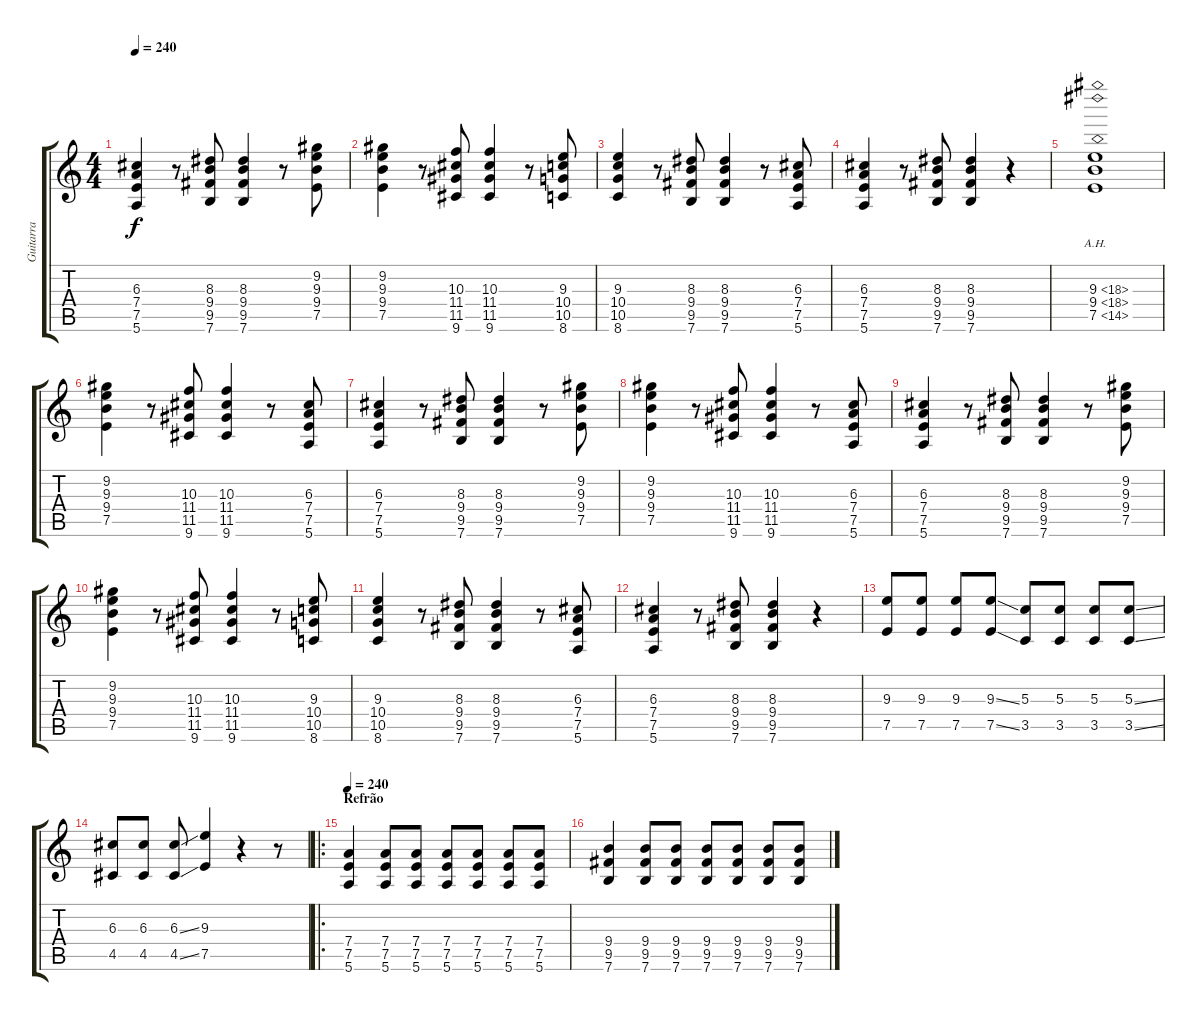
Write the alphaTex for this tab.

\track ("Guitarra" "Guitarra") {instrument overdrivenguitar}
\staff {score tabs}
\tuning (E4 B3 G3 D3 A2 E2) {hide}
\ts (4 4)
\tempo 240
\clef g2
\ks c
(6.3 7.4 7.5 5.6).4{dy f} r.8 (8.3 9.4 9.5 7.6).8 (8.3 9.4 9.5 7.6).4 r.8 (9.2 9.3 9.4 7.5).8 |
(9.2 9.3 9.4 7.5).4 r.8 (10.3 11.4 11.5 9.6).8 (10.3 11.4 11.5 9.6).4 r.8 (9.3 10.4 10.5 8.6).8 |
(9.3 10.4 10.5 8.6).4 r.8 (8.3 9.4 9.5 7.6).8 (8.3 9.4 9.5 7.6).4 r.8 (6.3 7.4 7.5 5.6).8 |
(6.3 7.4 7.5 5.6).4 r.8 (8.3 9.4 9.5 7.6).8 (8.3 9.4 9.5 7.6).4 r.4 |
(9.3{ah 9} 9.4{ah 9} 7.5{ah 7}).1 |
(9.2 9.3 9.4 7.5).4 r.8 (10.3 11.4 11.5 9.6).8 (10.3 11.4 11.5 9.6).4 r.8 (6.3 7.4 7.5 5.6).8 |
(6.3 7.4 7.5 5.6).4 r.8 (8.3 9.4 9.5 7.6).8 (8.3 9.4 9.5 7.6).4 r.8 (9.2 9.3 9.4 7.5).8 |
(9.2 9.3 9.4 7.5).4 r.8 (10.3 11.4 11.5 9.6).8 (10.3 11.4 11.5 9.6).4 r.8 (6.3 7.4 7.5 5.6).8 |
(6.3 7.4 7.5 5.6).4 r.8 (8.3 9.4 9.5 7.6).8 (8.3 9.4 9.5 7.6).4 r.8 (9.2 9.3 9.4 7.5).8 |
(9.2 9.3 9.4 7.5).4 r.8 (10.3 11.4 11.5 9.6).8 (10.3 11.4 11.5 9.6).4 r.8 (9.3 10.4 10.5 8.6).8 |
(9.3 10.4 10.5 8.6).4 r.8 (8.3 9.4 9.5 7.6).8 (8.3 9.4 9.5 7.6).4 r.8 (6.3 7.4 7.5 5.6).8 |
(6.3 7.4 7.5 5.6).4 r.8 (8.3 9.4 9.5 7.6).8 (8.3 9.4 9.5 7.6).4 r.4 |
(9.3 7.5).8 (9.3 7.5).8 (9.3 7.5).8 (9.3{ss} 7.5{ss}).8 (5.3 3.5).8 (5.3 3.5).8 (5.3 3.5).8 (5.3{ss} 3.5{ss}).8 |
(6.3 4.5).8 (6.3 4.5).8 (6.3{ss} 4.5{ss}).8 (9.3 7.5).4 r.4 r.8 |
\ro
\section ("" "Refrão")
\tempo 240
(7.4 7.5 5.6).4 (7.4 7.5 5.6).8 (7.4 7.5 5.6).8 (7.4 7.5 5.6).8 (7.4 7.5 5.6).8 (7.4 7.5 5.6).8 (7.4 7.5 5.6).8 |
(9.4 9.5 7.6).4 (9.4 9.5 7.6).8 (9.4 9.5 7.6).8 (9.4 9.5 7.6).8 (9.4 9.5 7.6).8 (9.4 9.5 7.6).8 (9.4 9.5 7.6).8
